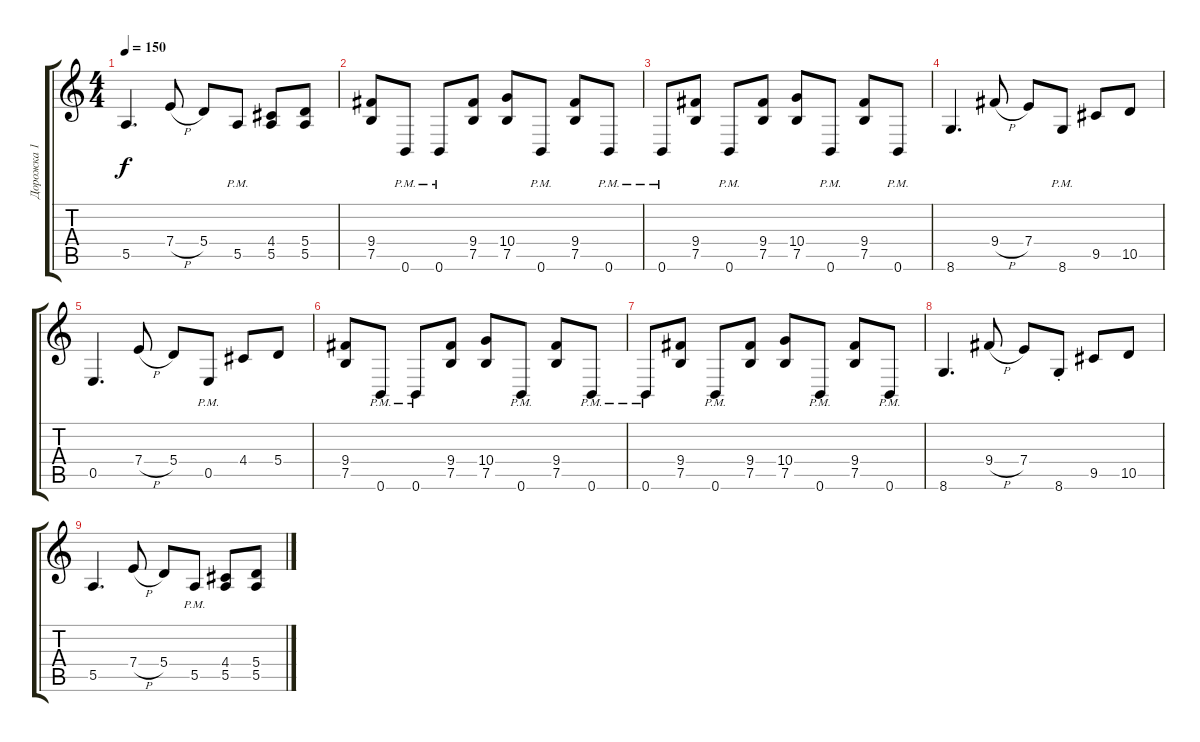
\track ("Дорожка 1" "Дорожка 1") {instrument distortionguitar}
\staff {score tabs}
\tuning (B3 Gb3 D3 A2 E2 B1) {hide}
\ts (4 4)
\tempo 150
\clef g2
\ks c
5.5.4{d dy f} 7.4{h}.8 5.4.8 5.5{pm}.8 (4.4 5.5).8 (5.4 5.5).8 |
(9.4 7.5).8 0.6{pm}.8 0.6{pm}.8 (9.4 7.5).8 (10.4 7.5).8 0.6{pm}.8 (9.4 7.5).8 0.6{pm}.8 |
0.6{pm}.8 (9.4 7.5).8 0.6{pm}.8 (9.4 7.5).8 (10.4 7.5).8 0.6{pm}.8 (9.4 7.5).8 0.6{pm}.8 |
8.6.4{d} 9.4{h}.8 7.4.8 8.6{pm}.8 9.5.8 10.5.8 |
0.5.4{d} 7.4{h}.8 5.4.8 0.5{pm}.8 4.4.8 5.4.8 |
(9.4 7.5).8 0.6{pm}.8 0.6{pm}.8 (9.4 7.5).8 (10.4 7.5).8 0.6{pm}.8 (9.4 7.5).8 0.6{pm}.8 |
0.6{pm}.8 (9.4 7.5).8 0.6{pm}.8 (9.4 7.5).8 (10.4 7.5).8 0.6{pm}.8 (9.4 7.5).8 0.6{pm}.8 |
8.6.4{d} 9.4{h}.8 7.4.8 8.6{st}.8 9.5.8 10.5.8 |
5.5.4{d} 7.4{h}.8 5.4.8 5.5{pm}.8 (4.4 5.5).8 (5.4 5.5).8
